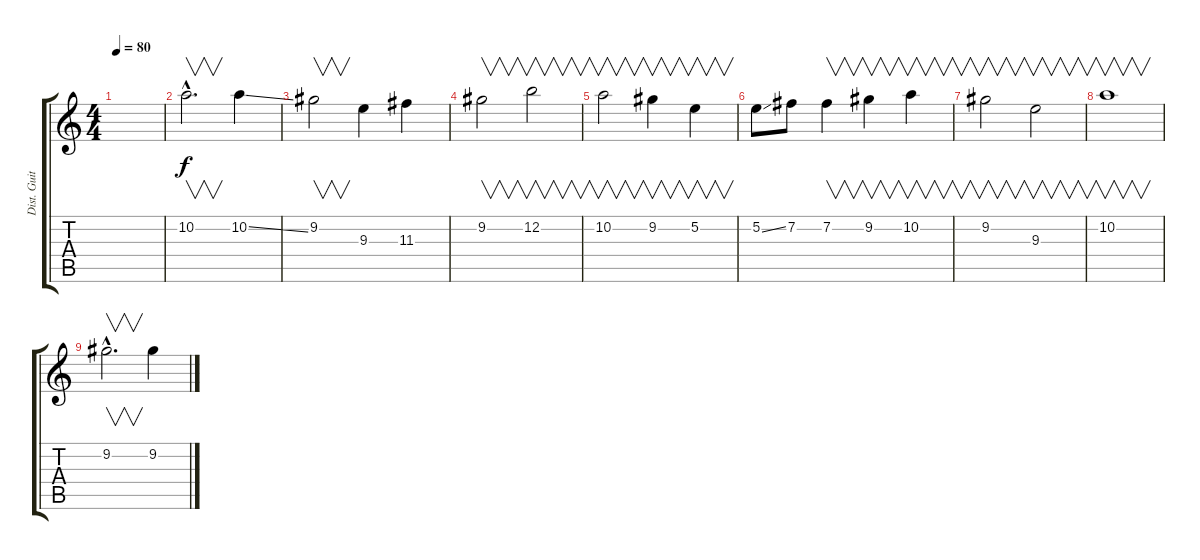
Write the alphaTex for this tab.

\track ("Dist. Guitar Lead" "Dist. Guit") {instrument distortionguitar}
\staff {score tabs}
\tuning (E4 B3 G3 D3 A2 E2) {hide}
\ts (4 4)
\tempo 80
\clef g2
\ks c
|
10.2{hac}.2{v d} 10.2{ss}.4 |
9.2.2{v} 9.3.4 11.3.4 |
9.2.2{v} 12.2.2{v} |
10.2.2{v} 9.2.4{v} 5.2.4{v} |
5.2{ss}.8 7.2.8 7.2.4{v} 9.2.4{v} 10.2.4{v} |
9.2.2{v} 9.3.2{v} |
10.2.1{v} |
9.2{hac}.2{v d} 9.2.4
